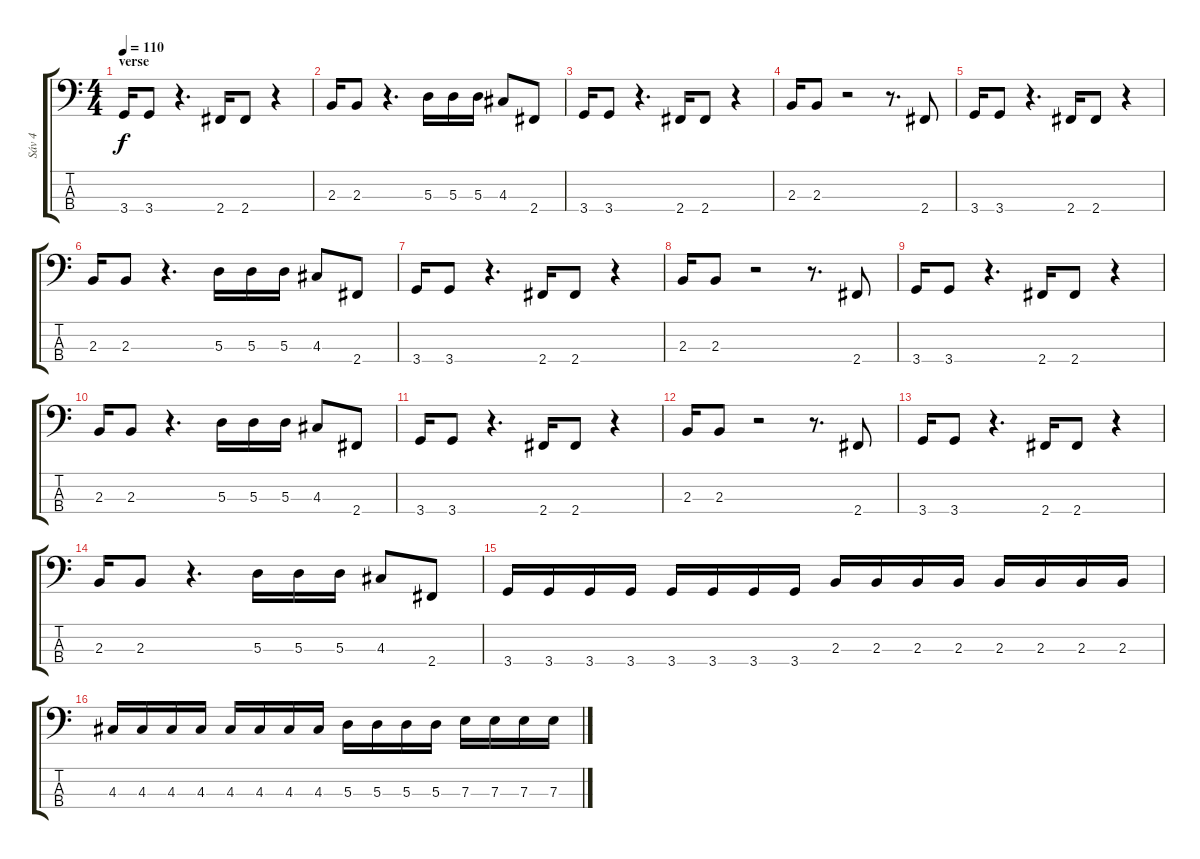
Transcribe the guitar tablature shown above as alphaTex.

\track ("Sáv 4" "Sáv 4") {instrument electricbasspick}
\staff {score tabs}
\tuning (G2 D2 A1 E1) {hide}
\ts (4 4)
\section ("" "verse")
\tempo 110
\clef f4
\ks c
3.4.16{dy f} 3.4.8 r.4{d} 2.4.16 2.4.8 r.4 |
2.3.16 2.3.8 r.4{d} 5.3.16 5.3.16 5.3.16 4.3.8 2.4.8 |
3.4.16 3.4.8 r.4{d} 2.4.16 2.4.8 r.4 |
2.3.16 2.3.8 r.2 r.8{d} 2.4.8 |
3.4.16 3.4.8 r.4{d} 2.4.16 2.4.8 r.4 |
2.3.16 2.3.8 r.4{d} 5.3.16 5.3.16 5.3.16 4.3.8 2.4.8 |
3.4.16 3.4.8 r.4{d} 2.4.16 2.4.8 r.4 |
2.3.16 2.3.8 r.2 r.8{d} 2.4.8 |
3.4.16 3.4.8 r.4{d} 2.4.16 2.4.8 r.4 |
2.3.16 2.3.8 r.4{d} 5.3.16 5.3.16 5.3.16 4.3.8 2.4.8 |
3.4.16 3.4.8 r.4{d} 2.4.16 2.4.8 r.4 |
2.3.16 2.3.8 r.2 r.8{d} 2.4.8 |
3.4.16 3.4.8 r.4{d} 2.4.16 2.4.8 r.4 |
2.3.16 2.3.8 r.4{d} 5.3.16 5.3.16 5.3.16 4.3.8 2.4.8 |
3.4.16 3.4.16 3.4.16 3.4.16 3.4.16 3.4.16 3.4.16 3.4.16 2.3.16 2.3.16 2.3.16 2.3.16 2.3.16 2.3.16 2.3.16 2.3.16 |
4.3.16 4.3.16 4.3.16 4.3.16 4.3.16 4.3.16 4.3.16 4.3.16 5.3.16 5.3.16 5.3.16 5.3.16 7.3.16 7.3.16 7.3.16 7.3.16
